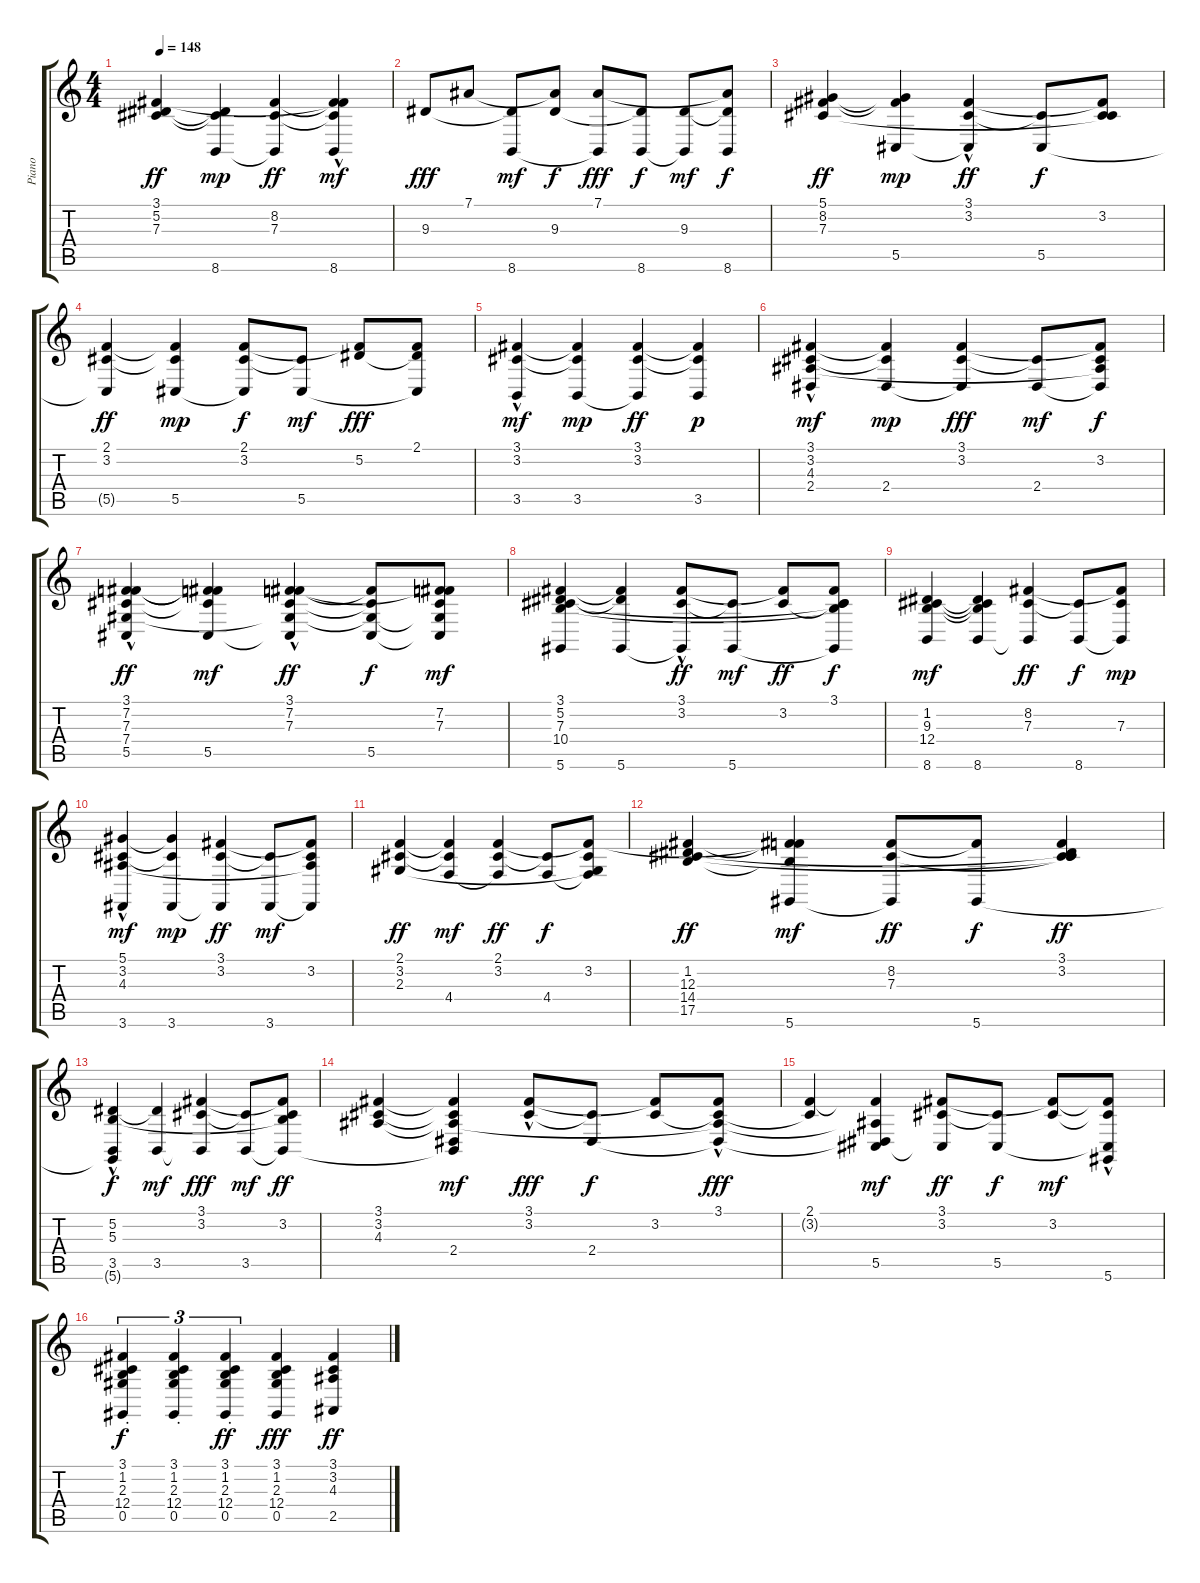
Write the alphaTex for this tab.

\track ("Piano" "Piano") {instrument acousticgrandpiano}
\staff {score tabs}
\tuning (Eb4 Bb3 Gb3 Db3 Ab2 Eb2) {hide}
\ts (4 4)
\tempo 148
\clef g2
\ks c
(3.1 5.2 7.3).4{dy ff} (5.2{t} 7.3{t} 8.6).4{dy mp} (8.2 7.3 8.6{t}).4{dy ff} (3.1{t} 8.2{t} 7.3{t} 8.6{hac}).4{dy mf} |
9.3.8{dy fff} 7.1.8 (9.3{t} 8.6).8{dy mf} (7.1{t} 9.3).8{dy f} (7.1 8.6{t}).8{dy fff} (9.3{t} 8.6).8{dy f} (9.3 8.6{t}).8{dy mf} (7.1{t} 9.3{t} 8.6).8{dy f} |
(5.1 8.2 7.3).4{dy ff} (5.1{t} 8.2{t} 5.5).4{dy mp} (3.1 3.2{hac} 5.5{t}).4{dy ff} (3.2{t} 5.5).8{dy f} (3.1{t} 3.2 7.3{t}).8 |
(2.1 3.2 5.5{t}).4{dy ff} (2.1{t} 3.2{t} 5.5).4{dy mp} (2.1 3.2 5.5{t}).8{dy f} (3.2{t} 5.5).8{dy mf} (2.1{t} 5.2).8{dy fff} (2.1 5.2{t} 5.5{t}).8 |
(3.1 3.2 3.5{hac}).4{dy mf} (3.1{t} 3.2{t} 3.5).4{dy mp} (3.1 3.2 3.5{t}).4{dy ff} (3.1{t} 3.2{t} 3.5).4{dy p} |
(3.1{hac} 3.2{hac} 4.3 2.4).4{dy mf} (3.1{t} 3.2{t} 2.4).4{dy mp} (3.1 3.2 2.4{t}).4{dy fff} (3.2{t} 2.4).8{dy mf} (3.1{t} 3.2 4.3{t} 2.4{t}).8{dy f} |
(3.1{hac} 7.2 7.3 7.4 5.5).4{dy ff} (3.1{t} 7.2{t} 7.3{t} 5.5).4{dy mf} (3.1 7.2 7.3{hac} 7.4{t} 5.5{t}).4{dy ff} (7.2{t} 7.3{t} 7.4{t} 5.5).8{dy f} (3.1{t} 7.2 7.3 7.4{t} 5.5{t}).8{dy mf} |
(3.1 5.2 7.3 10.4 5.6).4 (3.1{t} 5.2{t} 5.6).4 (3.1 3.2{hac} 5.6{t}).8{dy ff} (3.2{t} 5.6).8{dy mf} (3.1{t} 3.2).8{dy ff} (3.1 3.2{t} 7.3{t} 10.4{t} 5.6{t}).8{dy f} |
(1.2 9.3 12.4 8.6).4{dy mf} (1.2{t} 9.3{t} 12.4{t} 8.6).4 (8.2 7.3 8.6{t}).4{dy ff} (7.3{t} 8.6).8{dy f} (8.2{t} 7.3 8.6{t}).8{dy mp} |
(5.1{hac} 3.2 4.3{hac} 3.6).4{dy mf} (5.1{t} 3.2{t} 3.6).4{dy mp} (3.1 3.2 3.6{t}).4{dy ff} (3.2{t} 3.6).8{dy mf} (3.1{t} 3.2 4.3{t} 3.6{t}).8 |
(2.1 3.2 2.3).4{dy ff} (2.1{t} 3.2{t} 4.4).4{dy mf} (2.1 3.2 4.4{t}).4{dy ff} (3.2{t} 4.4).8{dy f} (2.1{t} 3.2 2.3{t} 4.4{t}).8 |
(1.2 12.3 14.4 17.5).4{dy ff} (2.1{t} 1.2{t} 12.3{t} 5.6).4{dy mf} (8.2 7.3 5.6{t}).8{dy ff} (8.2{t} 5.6).8{dy f} (3.1 3.2 7.3{t} 14.4{t} 17.5{t}).4{dy ff} |
(5.2 5.3 3.5{hac} 5.6{t}).4{dy f} (5.2{t} 3.5).4{dy mf} (3.1 3.2 3.5{t}).4{dy fff} (3.2{t} 3.5).8{dy mf} (3.1{t} 3.2 5.3{t} 3.5{t}).8{dy ff} |
(3.1 3.2 4.3).4 (3.1{t} 3.2{t} 4.3{t} 2.4 3.5{t}).4{dy mf} (3.1 3.2{hac}).8{dy fff} (3.2{t} 2.4).8{dy f} (3.1{t} 3.2).8 (3.1{hac} 3.2{t} 4.3{t} 2.4{t}).8{dy fff} |
(2.1 3.2{t}).4 (2.1{t} 4.3{t} 2.4{t} 5.5).4{dy mf} (3.1 3.2 5.5{t}).8{dy ff} (3.2{t} 5.5).8{dy f} (3.1{t} 3.2).8{dy mf} (3.1{t} 3.2{t} 5.5{t} 5.6{hac}).8 |
(3.1{st} 1.2{st} 2.3{st} 12.4{st} 0.5{st}).4{tu (3 2) dy f} (3.1{st} 1.2{st} 2.3{st} 12.4{st} 0.5{st}).4{tu (3 2)} (3.1{st} 1.2{st} 2.3{st} 12.4{st} 0.5{st}).4{tu (3 2) dy ff} (3.1 1.2 2.3 12.4 0.5).4{dy fff} (3.1 3.2 4.3 2.5).4{dy ff}
